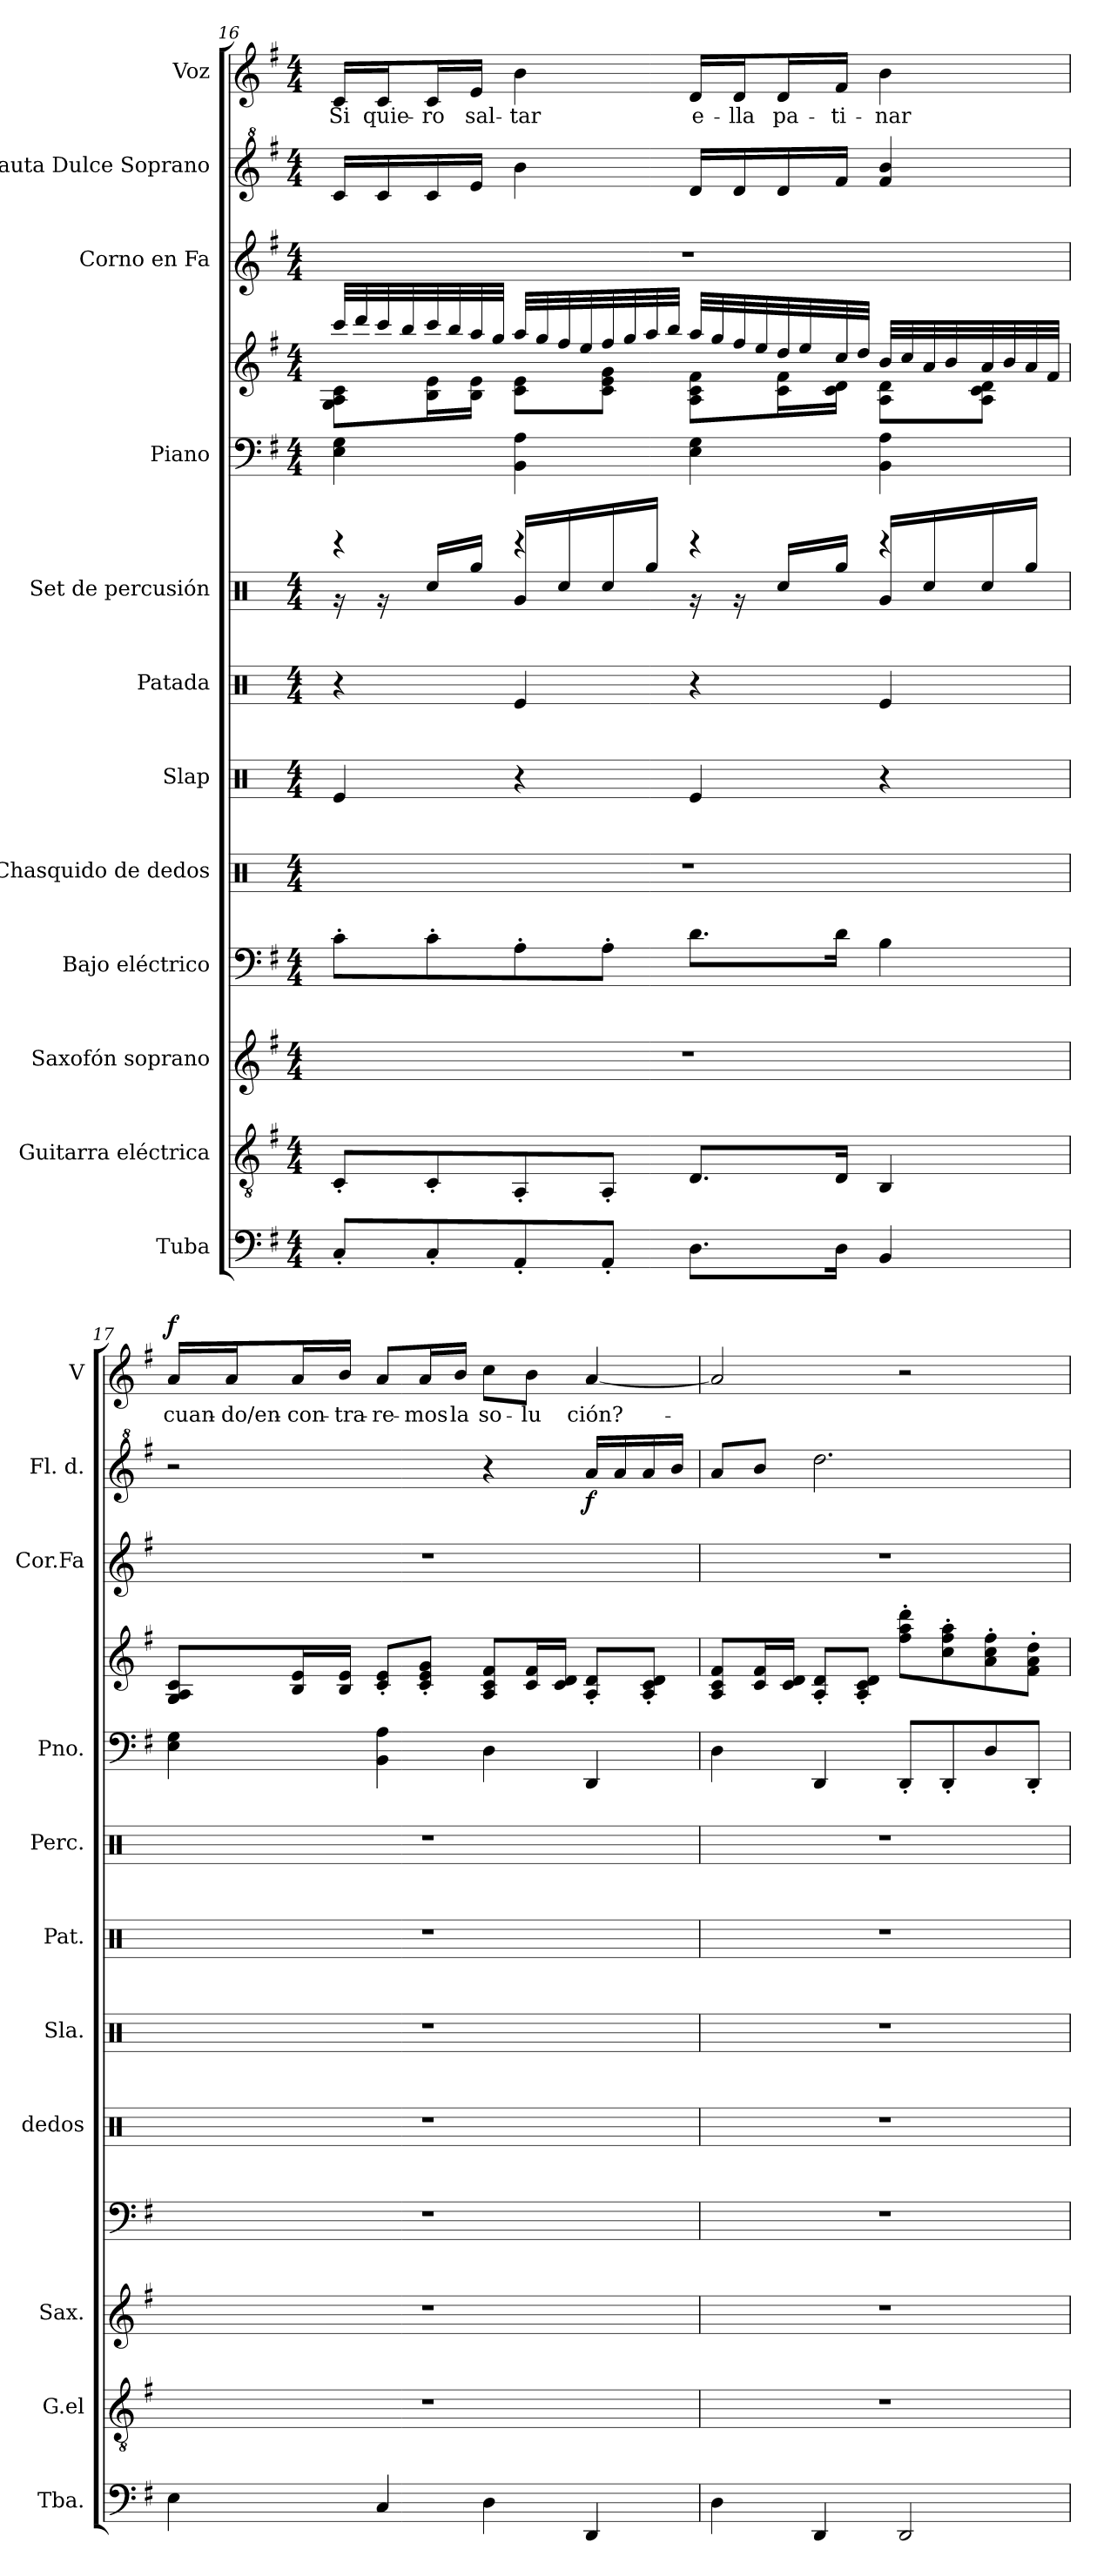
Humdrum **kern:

**kern	**kern	**kern	**kern	**kern	**kern	**kern	**kern	**kern	**kern	**kern	**kern	**dynam	**kern	**text	**dynam
*part12	*part11	*part10	*part9	*part8	*part7	*part6	*part5	*part4	*part4	*part3	*part2	*part2	*part1	*part1	*part1
*staff13	*staff12	*staff11	*staff10	*staff9	*staff8	*staff7	*staff6	*staff5	*staff4	*staff3	*staff2	*staff2	*staff1	*staff1	*staff1
*I"Tuba	*I"Guitarra eléctrica	*I"Saxofón soprano	*I"Bajo eléctrico	*I"Chasquido de dedos	*I"Slap	*I"Patada	*I"Set de percusión	*I"Piano	*	*I"Corno en Fa	*I"Flauta Dulce Soprano	*	*I"Voz	*	*
*I'Tba.	*I'G.el	*I'Sax.	*	*I'dedos	*I'Sla.	*I'Pat.	*I'Perc.	*I'Pno.	*	*I'Cor.Fa	*I'Fl. d.	*	*I'V	*	*
!!LO:PB:g=z
*clefF4	*clefGv2	*clefG2	*clefF4	*clefX	*clefX	*clefX	*clefX	*clefF4	*clefG2	*clefG2	*clefG^2	*	*clefG2	*	*
*	*	*ITrd1c2	*ITrd7c12	*	*	*	*	*	*	*ITrd4c7	*	*	*	*	*
*k[f#]	*k[f#]	*k[b-]	*k[f#]	*k[]	*k[]	*k[]	*k[]	*k[f#]	*k[f#]	*k[]	*k[f#]	*	*k[f#]	*	*
*M4/4	*M4/4	*M4/4	*M4/4	*M4/4	*M4/4	*M4/4	*M4/4	*M4/4	*M4/4	*M4/4	*M4/4	*	*M4/4	*	*
=16	=16	=16	=16	=16	=16	=16	=16	=16	=16	=16	=16	=16	=16	=16	=16
*	*	*	*	*	*	*	*^	*	*^	*	*	*	*	*	*
!	!	!	!	!	!	!	!	!	!	!	!	!	!	!	!	!LO:LY:b	!
8C'/L	8C'/L	1r	8C'\L	1r	4Re/	4r	4r	16r	4E\ 4G\	32ccc/LLL	8G\ 8A\ 8c\L	1r	16cc/LL	.	16c/LL	Si	.
.	.	.	.	.	.	.	.	.	.	32ddd/	.	.	.	.	.	.	.
!	!	!	!	!	!	!	!	!	!	!	!	!	!	!	!	!LO:LY:b	!
.	.	.	.	.	.	.	.	16r	.	32ccc/	.	.	16cc/	.	16c/J	quie-	.
.	.	.	.	.	.	.	.	.	.	32bb/	.	.	.	.	.	.	.
!	!	!	!	!	!	!	!	!	!	!	!	!	!	!	!	!LO:LY:b	!
8C'/	8C'/	.	8C'\	.	.	.	.	16Rcc/LL	.	32ccc/	16B\ 16e\L	.	16cc/	.	16c/L	-ro	.
.	.	.	.	.	.	.	.	.	.	32bb/	.	.	.	.	.	.	.
!	!	!	!	!	!	!	!	!	!	!	!	!	!	!	!	!LO:LY:b	!
.	.	.	.	.	.	.	.	16Rgg/JJ	.	32aa/	16B\ 16e\JJ	.	16ee/JJ	.	16e/JJ	sal-	.
.	.	.	.	.	.	.	.	.	.	32gg/JJJ	.	.	.	.	.	.	.
!	!	!	!	!	!	!	!	!	!	!	!	!	!	!	!	!LO:LY:b	!
8AA'/	8AA'/	.	8AA'\	.	4r	4Re/	4r	16Rg/LL	4BB\ 4A\	32aa/LLL	8c\ 8e\L	.	4bb\	.	4b\	-tar	.
.	.	.	.	.	.	.	.	.	.	32gg/	.	.	.	.	.	.	.
.	.	.	.	.	.	.	.	16Rcc/	.	32ff#/	.	.	.	.	.	.	.
.	.	.	.	.	.	.	.	.	.	32ee/	.	.	.	.	.	.	.
8AA'/J	8AA'/J	.	8AA'\J	.	.	.	.	16Rcc/	.	32ff#/	8c\ 8e\ 8g\J	.	.	.	.	.	.
.	.	.	.	.	.	.	.	.	.	32gg/	.	.	.	.	.	.	.
.	.	.	.	.	.	.	.	16Rgg/JJ	.	32aa/	.	.	.	.	.	.	.
.	.	.	.	.	.	.	.	.	.	32bb/JJJ	.	.	.	.	.	.	.
!	!	!	!	!	!	!	!	!	!	!	!	!	!	!	!	!LO:LY:b	!
8.D\L	8.D/L	.	8.D\L	.	4Re/	4r	4r	16r	4E\ 4G\	32aa/LLL	8A\ 8c\ 8f#\L	.	16dd/LL	.	16d/LL	e-	.
.	.	.	.	.	.	.	.	.	.	32gg/	.	.	.	.	.	.	.
!	!	!	!	!	!	!	!	!	!	!	!	!	!	!	!	!LO:LY:b	!
.	.	.	.	.	.	.	.	16r	.	32ff#/	.	.	16dd/	.	16d/J	-lla	.
.	.	.	.	.	.	.	.	.	.	32ee/	.	.	.	.	.	.	.
!	!	!	!	!	!	!	!	!	!	!	!	!	!	!	!	!LO:LY:b	!
.	.	.	.	.	.	.	.	16Rcc/LL	.	32dd/	16c\ 16f#\L	.	16dd/	.	16d/L	pa-	.
.	.	.	.	.	.	.	.	.	.	32ee/	.	.	.	.	.	.	.
!	!	!	!	!	!	!	!	!	!	!	!	!	!	!	!	!LO:LY:b	!
16D\Jk	16D/Jk	.	16D\Jk	.	.	.	.	16Rgg/JJ	.	32cc/	16c\ 16d\JJ	.	16ff#/JJ	.	16f#/JJ	-ti-	.
.	.	.	.	.	.	.	.	.	.	32dd/JJJ	.	.	.	.	.	.	.
!	!	!	!	!	!	!	!	!	!	!	!	!	!	!	!	!LO:LY:b	!
4BB/	4BB/	.	4BB\	.	4r	4Re/	4r	16Rg/LL	4BB\ 4A\	32b/LLL	8A\ 8d\L	.	4ff#/ 4bb/	.	4b\	-nar	.
.	.	.	.	.	.	.	.	.	.	32cc/	.	.	.	.	.	.	.
.	.	.	.	.	.	.	.	16Rcc/	.	32a/	.	.	.	.	.	.	.
.	.	.	.	.	.	.	.	.	.	32b/	.	.	.	.	.	.	.
.	.	.	.	.	.	.	.	16Rcc/	.	32a/	8A\ 8c\ 8d\J	.	.	.	.	.	.
.	.	.	.	.	.	.	.	.	.	32b/	.	.	.	.	.	.	.
.	.	.	.	.	.	.	.	16Rgg/JJ	.	32a/	.	.	.	.	.	.	.
.	.	.	.	.	.	.	.	.	.	32f#/JJJ	.	.	.	.	.	.	.
*	*	*	*	*	*	*	*v	*v	*	*v	*v	*	*	*	*	*	*
!!LO:PB:g=z
=17	=17	=17	=17	=17	=17	=17	=17	=17	=17	=17	=17	=17	=17	=17	=17
!	!	!	!	!	!	!	!	!	!	!	!	!	!	!LO:LY:b	!LO:DY:b
4E\	1r	1r	1r	1r	1r	1r	1r	4E\ 4G\	8G/ 8A/ 8c/L	1r	2r	.	16a/LL	cuan-	f
!	!	!	!	!	!	!	!	!	!	!	!	!	!	!LO:LY:b	!
.	.	.	.	.	.	.	.	.	.	.	.	.	16a/J	-do/en-	.
!	!	!	!	!	!	!	!	!	!	!	!	!	!	!LO:LY:b	!
.	.	.	.	.	.	.	.	.	16B/ 16e/L	.	.	.	16a/L	-con-	.
!	!	!	!	!	!	!	!	!	!	!	!	!	!	!LO:LY:b	!
.	.	.	.	.	.	.	.	.	16B/ 16e/JJ	.	.	.	16b/JJ	-tra-	.
!	!	!	!	!	!	!	!	!	!	!	!	!	!	!LO:LY:b	!
4C/	.	.	.	.	.	.	.	4BB\ 4A\	8c/' 8e/'L	.	.	.	8a/L	-re-	.
!	!	!	!	!	!	!	!	!	!	!	!	!	!	!LO:LY:b	!
.	.	.	.	.	.	.	.	.	8c/' 8e/' 8g/'J	.	.	.	16a/L	-mos	.
!	!	!	!	!	!	!	!	!	!	!	!	!	!	!LO:LY:b	!
.	.	.	.	.	.	.	.	.	.	.	.	.	16b/JJ	la	.
!	!	!	!	!	!	!	!	!	!	!	!	!	!	!LO:LY:b	!
4D\	.	.	.	.	.	.	.	4D\	8A/ 8c/ 8f#/L	.	4r	.	8cc\L	so-	.
!	!	!	!	!	!	!	!	!	!	!	!	!	!	!LO:LY:b	!
.	.	.	.	.	.	.	.	.	16c/ 16f#/L	.	.	.	8b\J	-lu	.
.	.	.	.	.	.	.	.	.	16c/ 16d/JJ	.	.	.	.	.	.
!	!	!	!	!	!	!	!	!	!	!	!	!LO:DY:b	!	!LO:LY:b	!
4DD/	.	.	.	.	.	.	.	4DD/	8A/' 8d/'L	.	16aa/LL	f	[4a/	-ción?-	.
.	.	.	.	.	.	.	.	.	.	.	16aa/	.	.	.	.
.	.	.	.	.	.	.	.	.	8A/' 8c/' 8d/'J	.	16aa/	.	.	.	.
.	.	.	.	.	.	.	.	.	.	.	16bb/JJ	.	.	.	.
=18	=18	=18	=18	=18	=18	=18	=18	=18	=18	=18	=18	=18	=18	=18	=18
4D\	1r	1r	1r	1r	1r	1r	1r	4D\	8A/ 8c/ 8f#/L	1r	8aa/L	.	2a/]	.	.
.	.	.	.	.	.	.	.	.	16c/ 16f#/L	.	8bb/J	.	.	.	.
.	.	.	.	.	.	.	.	.	16c/ 16d/JJ	.	.	.	.	.	.
4DD/	.	.	.	.	.	.	.	4DD/	8A/' 8d/'L	.	2.ddd\	.	.	.	.
.	.	.	.	.	.	.	.	.	8A/' 8c/' 8d/'J	.	.	.	.	.	.
2DD/	.	.	.	.	.	.	.	8DD'/L	8ff#\' 8aa\' 8ddd\'L	.	.	.	2r	.	.
.	.	.	.	.	.	.	.	8DD'/	8cc\' 8ff#\' 8aa\'	.	.	.	.	.	.
.	.	.	.	.	.	.	.	8D/	8a\' 8cc\' 8ff#\'	.	.	.	.	.	.
.	.	.	.	.	.	.	.	8DD'/J	8f#\' 8a\' 8dd\'J	.	.	.	.	.	.
=	=	=	=	=	=	=	=	=	=	=	=	=	=	=	=
*-	*-	*-	*-	*-	*-	*-	*-	*-	*-	*-	*-	*-	*-	*-	*-
